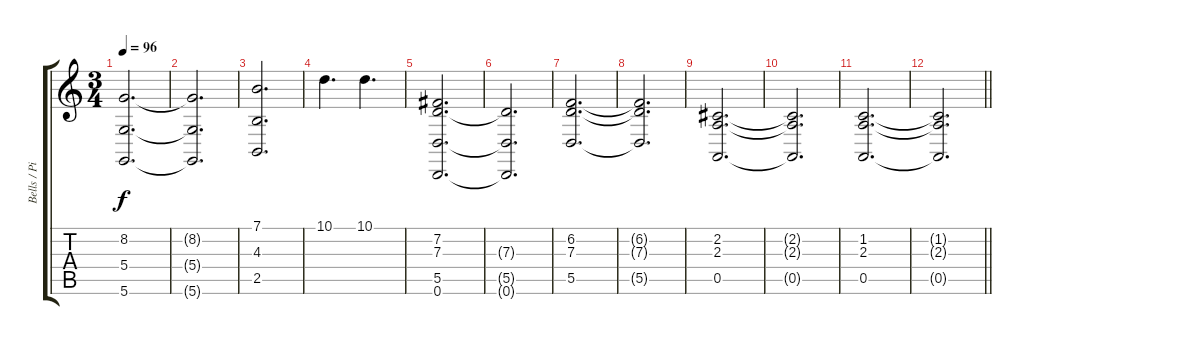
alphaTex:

\track ("Bells / Piano" "Bells / Pi") {instrument tubularbells}
\staff {score tabs}
\tuning (E4 B3 G3 D3 A2 D2) {hide}
\ts (3 4)
\tempo 96
\clef g2
\ks c
(8.2 5.4 5.6).2{d dy f} |
(8.2{t} 5.4{t} 5.6{t}).2{d} |
(7.1 4.3 2.5).2{d} |
10.1.4{d} 10.1.4{d} |
(7.2 7.3 5.5 0.6).2{d} |
(7.3{t} 5.5{t} 0.6{t}).2{d} |
(6.2 7.3 5.5).2{d} |
(6.2{t} 7.3{t} 5.5{t}).2{d} |
(2.2 2.3 0.5).2{d} |
(2.2{t} 2.3{t} 0.5{t}).2{d} |
(1.2 2.3 0.5).2{d} |
\barLineRight lightlight
(1.2{t} 2.3{t} 0.5{t}).2{d}
